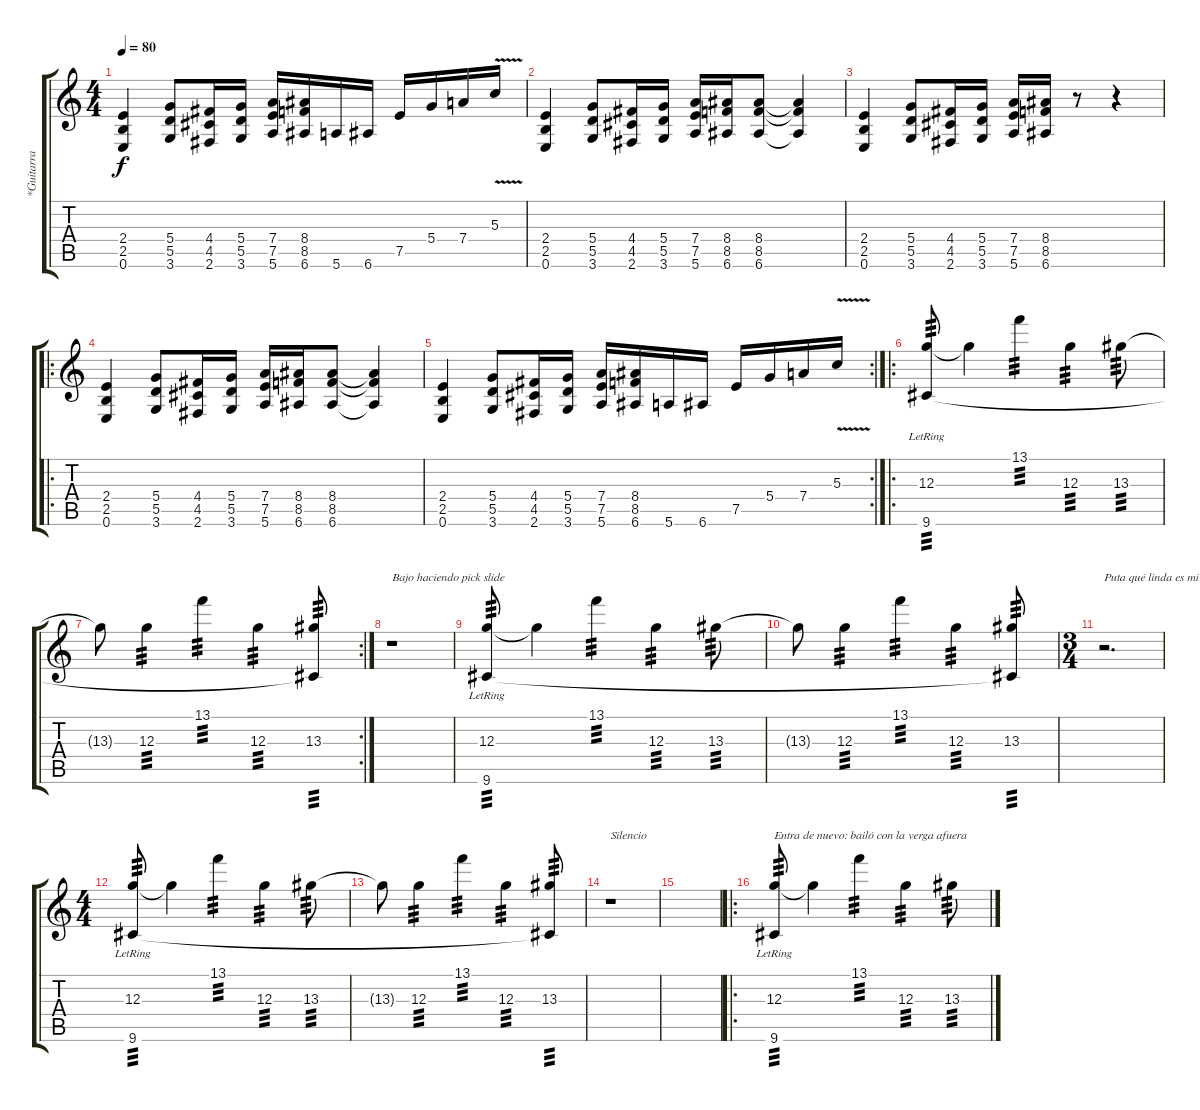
\track ("*Guitarra (K.V.Zón)" "*Guitarra ") {instrument overdrivenguitar}
\staff {score tabs}
\tuning (E4 B3 G3 D3 A2 E2) {hide}
\ts (4 4)
\tempo 80
\clef g2
\ks c
(2.4 2.5 0.6).4{dy f} (5.4 5.5 3.6).8 (4.4 4.5 2.6).16 (5.4 5.5 3.6).16 (7.4 7.5 5.6).16 (8.4 8.5 6.6).16 5.6.16 6.6.16 7.5.16 5.4.16 7.4.16 5.3{v}.16 |
(2.4 2.5 0.6).4 (5.4 5.5 3.6).8 (4.4 4.5 2.6).16 (5.4 5.5 3.6).16 (7.4 7.5 5.6).16 (8.4 8.5 6.6).16 (8.4 8.5 6.6).8 (8.4{t} 8.5{t} 6.6{t}).4 |
(2.4 2.5 0.6).4 (5.4 5.5 3.6).8 (4.4 4.5 2.6).16 (5.4 5.5 3.6).16 (7.4 7.5 5.6).16 (8.4 8.5 6.6).16 r.8 r.4 |
\ro
(2.4 2.5 0.6).4 (5.4 5.5 3.6).8 (4.4 4.5 2.6).16 (5.4 5.5 3.6).16 (7.4 7.5 5.6).16 (8.4 8.5 6.6).16 (8.4 8.5 6.6).8 (8.4{t} 8.5{t} 6.6{t}).4 |
\rc 2
(2.4 2.5 0.6).4 (5.4 5.5 3.6).8 (4.4 4.5 2.6).16 (5.4 5.5 3.6).16 (7.4 7.5 5.6).16 (8.4 8.5 6.6).16 5.6.16 6.6.16 7.5.16 5.4.16 7.4.16 5.3{v}.16 |
\ro
(12.3 9.6{lr}).8{tp 3} 12.3{t}.4 13.1.4{tp 3} 12.3.4{tp 3} 13.3.8{tp 3} |
\rc 2
13.3{t}.8 12.3.4{tp 3} 13.1.4{tp 3} 12.3.4{tp 3} (13.3 9.6{t}).8{tp 3} |
r.1{txt "Bajo haciendo pick slide"} |
(12.3 9.6{lr}).8{tp 3} 12.3{t}.4 13.1.4{tp 3} 12.3.4{tp 3} 13.3.8{tp 3} |
13.3{t}.8 12.3.4{tp 3} 13.1.4{tp 3} 12.3.4{tp 3} (13.3 9.6{t}).8{tp 3} |
\ts (3 4)
r.2{d txt "Puta qué linda es mi tierra"} |
\ts (4 4)
(12.3 9.6{lr}).8{tp 3} 12.3{t}.4 13.1.4{tp 3} 12.3.4{tp 3} 13.3.8{tp 3} |
13.3{t}.8 12.3.4{tp 3} 13.1.4{tp 3} 12.3.4{tp 3} (13.3 9.6{t}).8{tp 3} |
r.1{txt "Silencio"} |
|
\ro
(12.3 9.6{lr}).8{txt "Entra de nuevo: bailó con la verga afuera" tp 3} 12.3{t}.4 13.1.4{tp 3} 12.3.4{tp 3} 13.3.8{tp 3}
